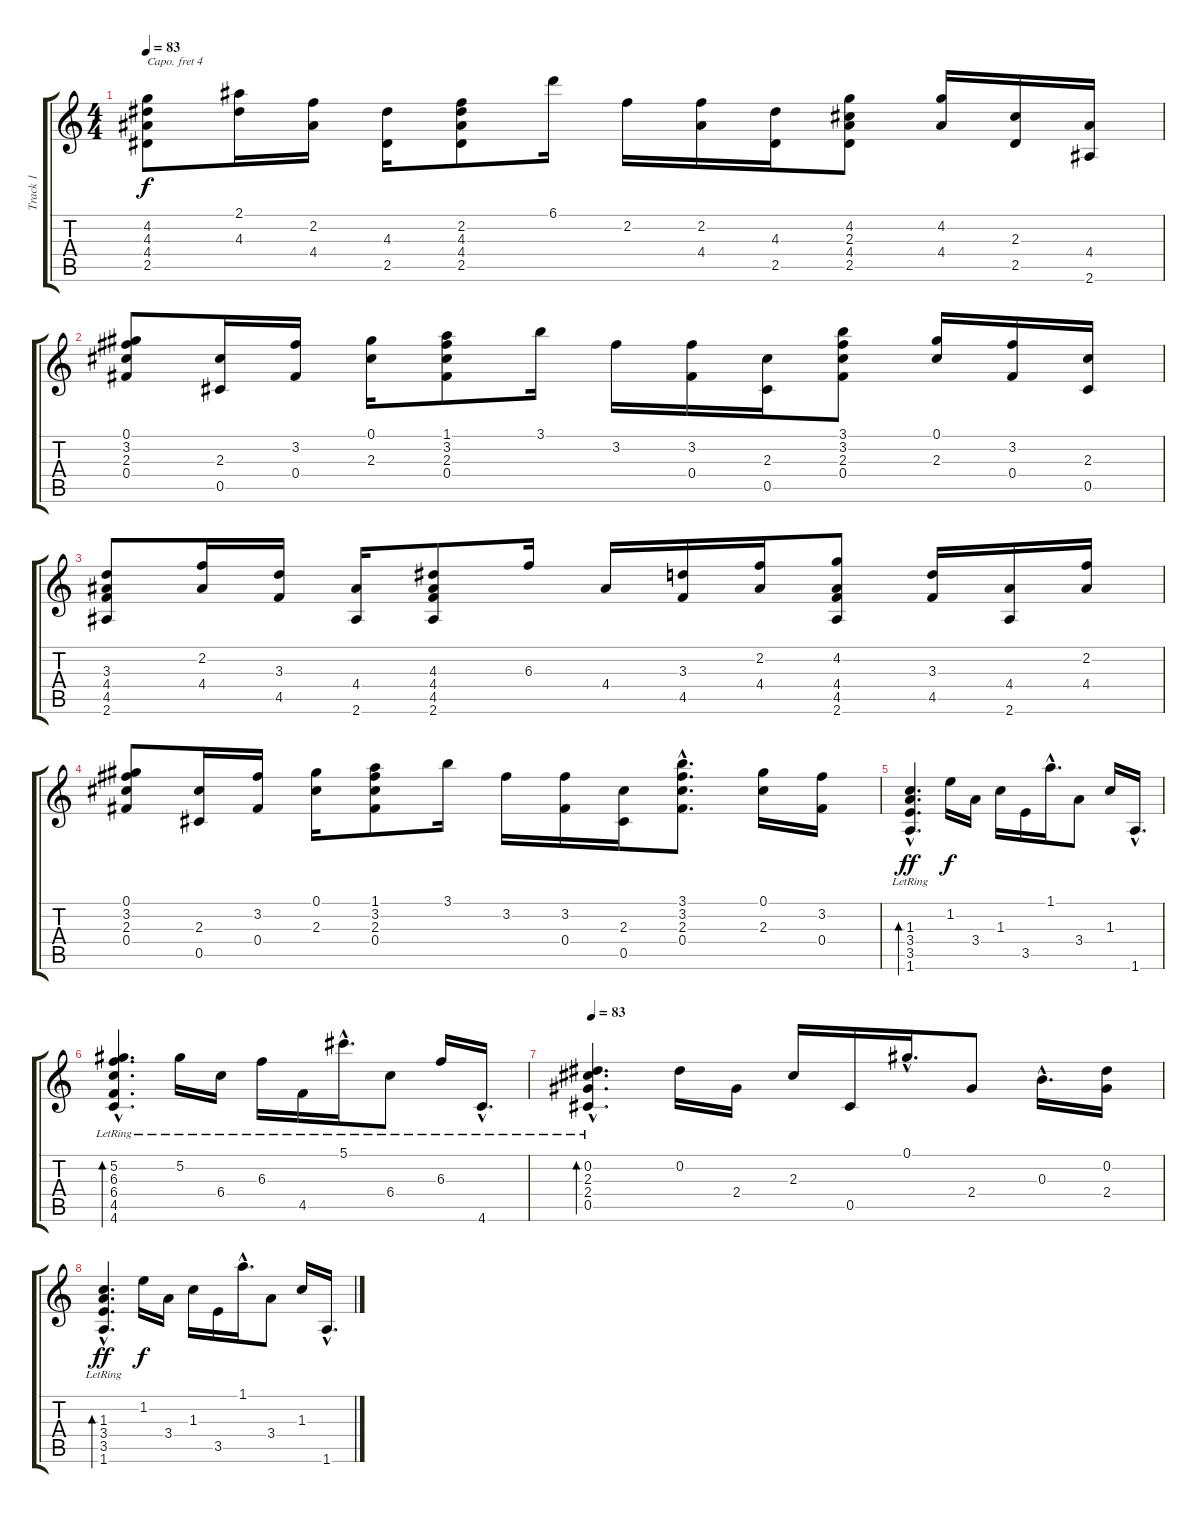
\track ("Track 1" "Track 1") {instrument acousticguitarsteel}
\staff {score tabs}
\capo 4
\tuning (E4 B3 G3 D3 A2 E2) {hide}
\ts (4 4)
\tempo 83
\clef g2
\ks c
(4.2 4.3 4.4 2.5).8{dy f} (2.1 4.3).16 (2.2 4.4).16 (4.3 2.5).16 (2.2 4.3 4.4 2.5).8 6.1.16 2.2.16 (2.2 4.4).16 (4.3 2.5).16 (4.2 2.3 4.4 2.5).8 (4.2 4.4).16 (2.3 2.5).16 (4.4 2.6).16 |
(0.1 3.2 2.3 0.4).8 (2.3 0.5).16 (3.2 0.4).16 (0.1 2.3).16 (1.1 3.2 2.3 0.4).8 3.1.16 3.2.16 (3.2 0.4).16 (2.3 0.5).16 (3.1 3.2 2.3 0.4).8 (0.1 2.3).16 (3.2 0.4).16 (2.3 0.5).16 |
(3.3 4.4 4.5 2.6).8 (2.2 4.4).16 (3.3 4.5).16 (4.4 2.6).16 (4.3 4.4 4.5 2.6).8 6.3.16 4.4.16 (3.3 4.5).16 (2.2 4.4).16 (4.2 4.4 4.5 2.6).8 (3.3 4.5).16 (4.4 2.6).16 (2.2 4.4).16 |
(0.1 3.2 2.3 0.4).8 (2.3 0.5).16 (3.2 0.4).16 (0.1 2.3).16 (1.1 3.2 2.3 0.4).8 3.1.16 3.2.16 (3.2 0.4).16 (2.3 0.5).16 (3.1{hac} 3.2{hac} 2.3{hac} 0.4{hac}).8{d} (0.1 2.3).16 (3.2 0.4).16 |
(1.3{hac lr} 3.4{hac lr} 3.5{hac lr} 1.6{hac lr}).4{d bd 240 dy ff} 1.2.16{dy f} 3.4.16 1.3.16 3.5.16 1.1{hac}.16{d} 3.4.8 1.3.16 1.6{hac}.16{d} |
(5.2{hac lr} 6.3{hac lr} 6.4{hac lr} 4.5{hac lr} 4.6{hac lr}).4{d bd 240} 5.2{lr}.16 6.4{lr}.16 6.3{lr}.16 4.5{lr}.16 5.1{hac lr}.16{d} 6.4{lr}.8 6.3{lr}.16 4.6{hac lr}.16{d} |
\tempo 83
(0.2{hac lr} 2.3{hac lr} 2.4{hac lr} 0.5{hac lr}).4{d bd 240} 0.2.16 2.4.16 2.3.16 0.5.16 0.1{hac}.16{d} 2.4.8 0.3{hac}.16{d} (0.2 2.4).16{instrument electricguitarclean} |
(1.3{hac lr} 3.4{hac lr} 3.5{hac lr} 1.6{hac lr}).4{d bd 240 dy ff} 1.2.16{dy f} 3.4.16 1.3.16 3.5.16 1.1{hac}.16{d} 3.4.8 1.3.16 1.6{hac}.16{d}
